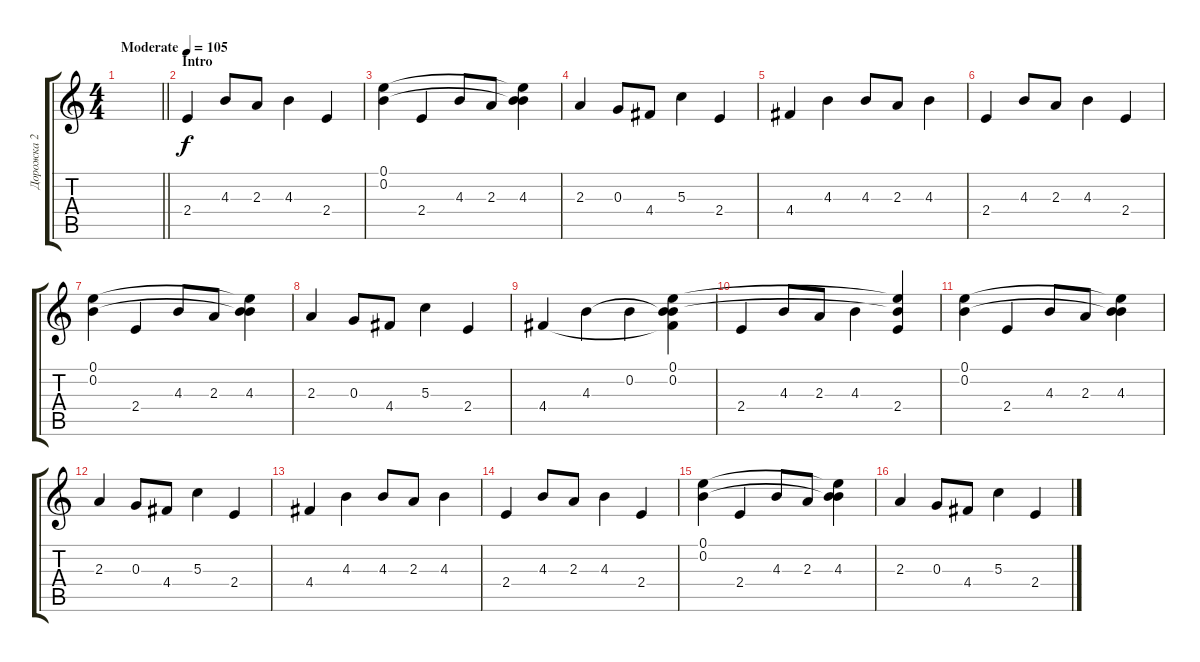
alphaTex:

\track ("Дорожка 2" "Дорожка 2") {instrument acousticguitarsteel}
\staff {score tabs}
\tuning (E4 B3 G3 D3 A2 E2) {hide}
\ts (4 4)
\tempo (105 "Moderate")
\clef g2
\barLineRight lightlight
\ks c
|
\section ("" "Intro")
2.4.4 4.3.8 2.3.8 4.3.4 2.4.4 |
(0.1 0.2).4 2.4.4 4.3.8 2.3.8 (0.1{t} 0.2{t} 4.3).4 |
2.3.4 0.3.8 4.4.8 5.3.4 2.4.4 |
4.4.4 4.3.4 4.3.8 2.3.8 4.3.4 |
2.4.4 4.3.8 2.3.8 4.3.4 2.4.4 |
(0.1 0.2).4 2.4.4 4.3.8 2.3.8 (0.1{t} 0.2{t} 4.3).4 |
2.3.4 0.3.8 4.4.8 5.3.4 2.4.4 |
4.4.4 4.3.4 0.2.4 (0.1 0.2 4.3{t} 4.4{t}).4 |
2.4.4 4.3.8 2.3.8 4.3.4 (0.1{t} 0.2{t} 2.4).4 |
(0.1 0.2).4 2.4.4 4.3.8 2.3.8 (0.1{t} 0.2{t} 4.3).4 |
2.3.4 0.3.8 4.4.8 5.3.4 2.4.4 |
4.4.4 4.3.4 4.3.8 2.3.8 4.3.4 |
2.4.4 4.3.8 2.3.8 4.3.4 2.4.4 |
(0.1 0.2).4 2.4.4 4.3.8 2.3.8 (0.1{t} 0.2{t} 4.3).4 |
2.3.4 0.3.8 4.4.8 5.3.4 2.4.4
